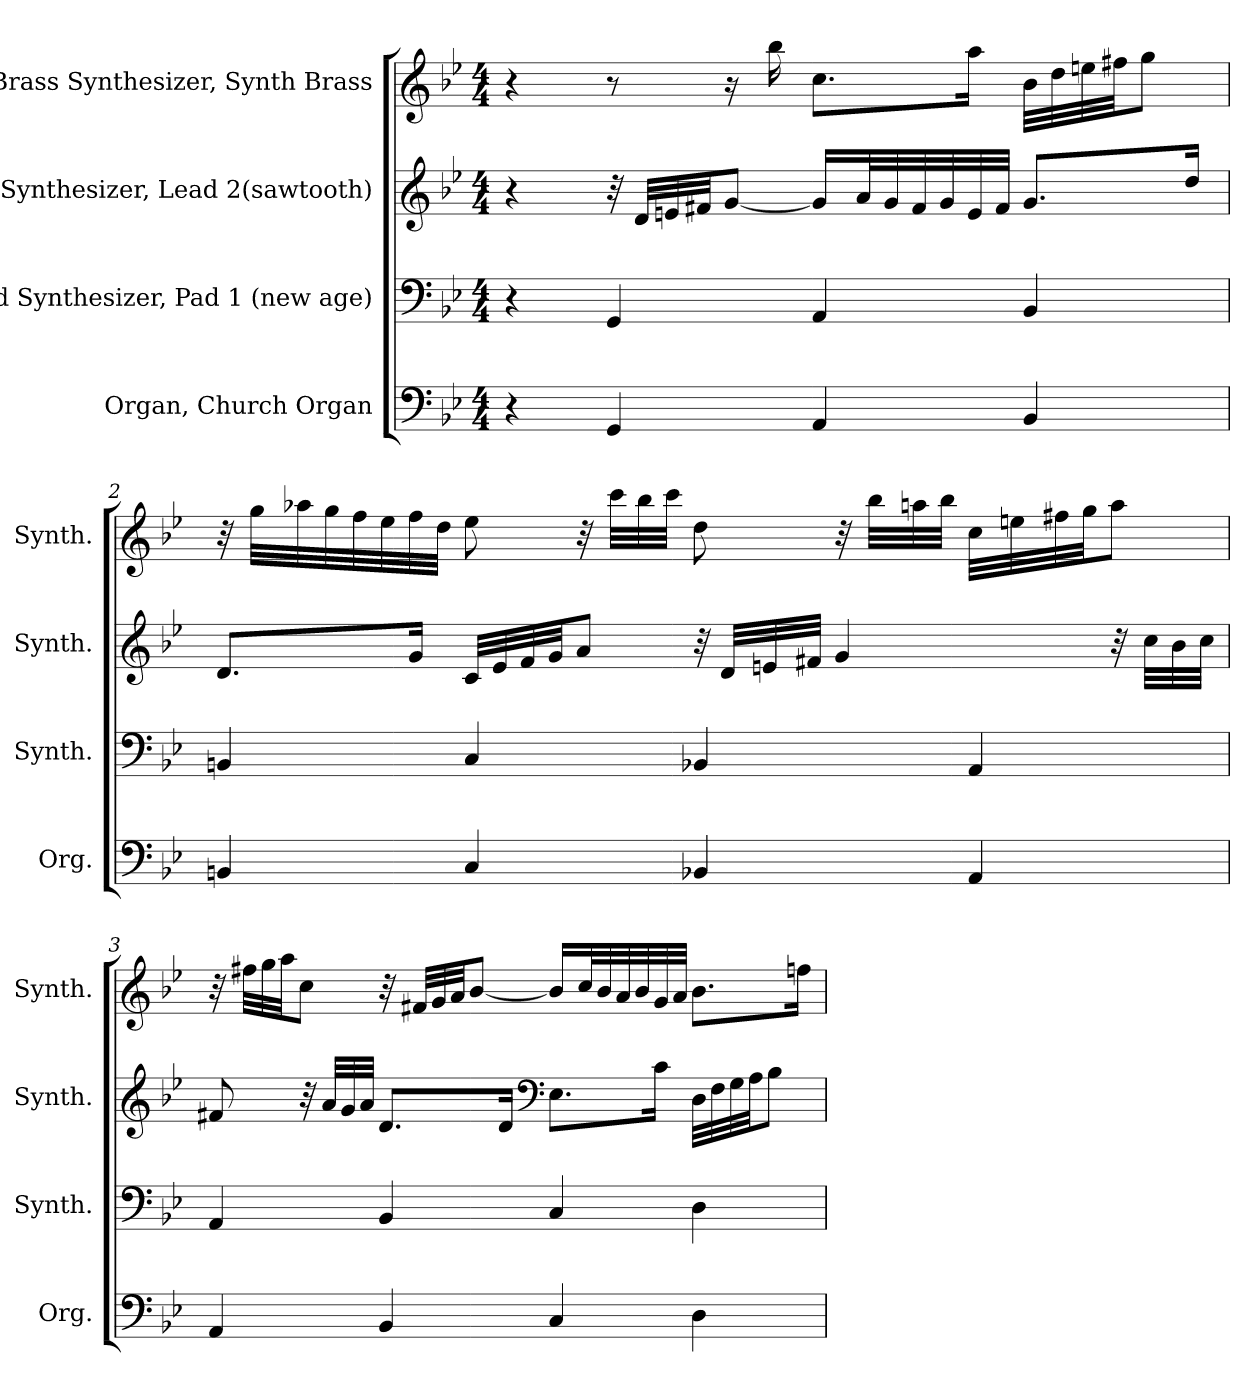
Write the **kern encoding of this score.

**kern	**kern	**kern	**kern
*part4	*part3	*part2	*part1
*staff4	*staff3	*staff2	*staff1
*I"Organ, Church Organ	*I"Pad Synthesizer, Pad 1 (new age)	*I"Saw Synthesizer, Lead 2(sawtooth)	*I"Brass Synthesizer, Synth Brass
*I'Org.	*I'Synth.	*I'Synth.	*I'Synth.
*clefF4	*clefF4	*clefG2	*clefG2
*k[b-e-]	*k[b-e-]	*k[b-e-]	*k[b-e-]
*M4/4	*M4/4	*M4/4	*M4/4
*MM50	*MM50	*MM50	*MM50
=1	=1	=1	=1
4r	4r	4r	4r
4GG/	4GG/	32r	8r
.	.	32d/LLL	.
.	.	32en/	.
.	.	32f#X/JJ	.
.	.	[8g/J	16r
.	.	.	16bb-\
4AA/	4AA/	16g/LL]	8.cc\L
.	.	32a/L	.
.	.	32g/	.
.	.	32f#/	.
.	.	32g/	.
.	.	32e/	16aa\Jk
.	.	32f#/JJJ	.
4BB-/	4BB-/	8.g/L	32b-\LLL
.	.	.	32dd\
.	.	.	32een\
.	.	.	32ff#X\JJ
.	.	.	8gg\J
.	.	16dd/Jk	.
!!LO:LB:g=z
=2	=2	=2	=2
4BBn/	4BBn/	8.d/L	32r
.	.	.	32gg\LLL
.	.	.	32aa-X\
.	.	.	32gg\
.	.	.	32ff\
.	.	.	32ee-\
.	.	16g/Jk	32ff\
.	.	.	32dd\JJJ
4C/	4C/	32c/LLL	8ee-\
.	.	32e-/	.
.	.	32f/	.
.	.	32g/JJ	.
.	.	8a/J	32r
.	.	.	32ccc\LLL
.	.	.	32bb-\
.	.	.	32ccc\JJJ
4BB-X/	4BB-X/	32r	8dd\
.	.	32d/LLL	.
.	.	32en/	.
.	.	32f#X/JJJ	.
.	.	4g/	32r
.	.	.	32bb-\LLL
.	.	.	32aan\
.	.	.	32bb-\JJJ
4AA/	4AA/	.	32cc\LLL
.	.	.	32een\
.	.	.	32ff#X\
.	.	.	32gg\JJ
.	.	32r	8aa\J
.	.	32cc\LLL	.
.	.	32b-\	.
.	.	32cc\JJJ	.
!!LO:LB:g=z
=3	=3	=3	=3
4AA/	4AA/	8f#X/	32r
.	.	.	32ff#X\LLL
.	.	.	32gg\
.	.	.	32aa\JJ
.	.	32r	8cc\J
.	.	32a/LLL	.
.	.	32g/	.
.	.	32a/JJJ	.
4BB-/	4BB-/	8.d/L	32r
.	.	.	32f#X/LLL
.	.	.	32g/
.	.	.	32a/JJ
.	.	.	[8b-/J
.	.	16d/Jk	.
*	*	*clefF4	*
4C/	4C/	8.E-\L	16b-/LL]
.	.	.	32cc/L
.	.	.	32b-/
.	.	.	32a/
.	.	.	32b-/
.	.	16c\Jk	32g/
.	.	.	32a/JJJ
4D\	4D\	32D\LLL	8.b-\L
.	.	32F\	.
.	.	32G\	.
.	.	32A\JJ	.
.	.	8B-\J	.
.	.	.	16ffn\Jk
=	=	=	=
*-	*-	*-	*-
